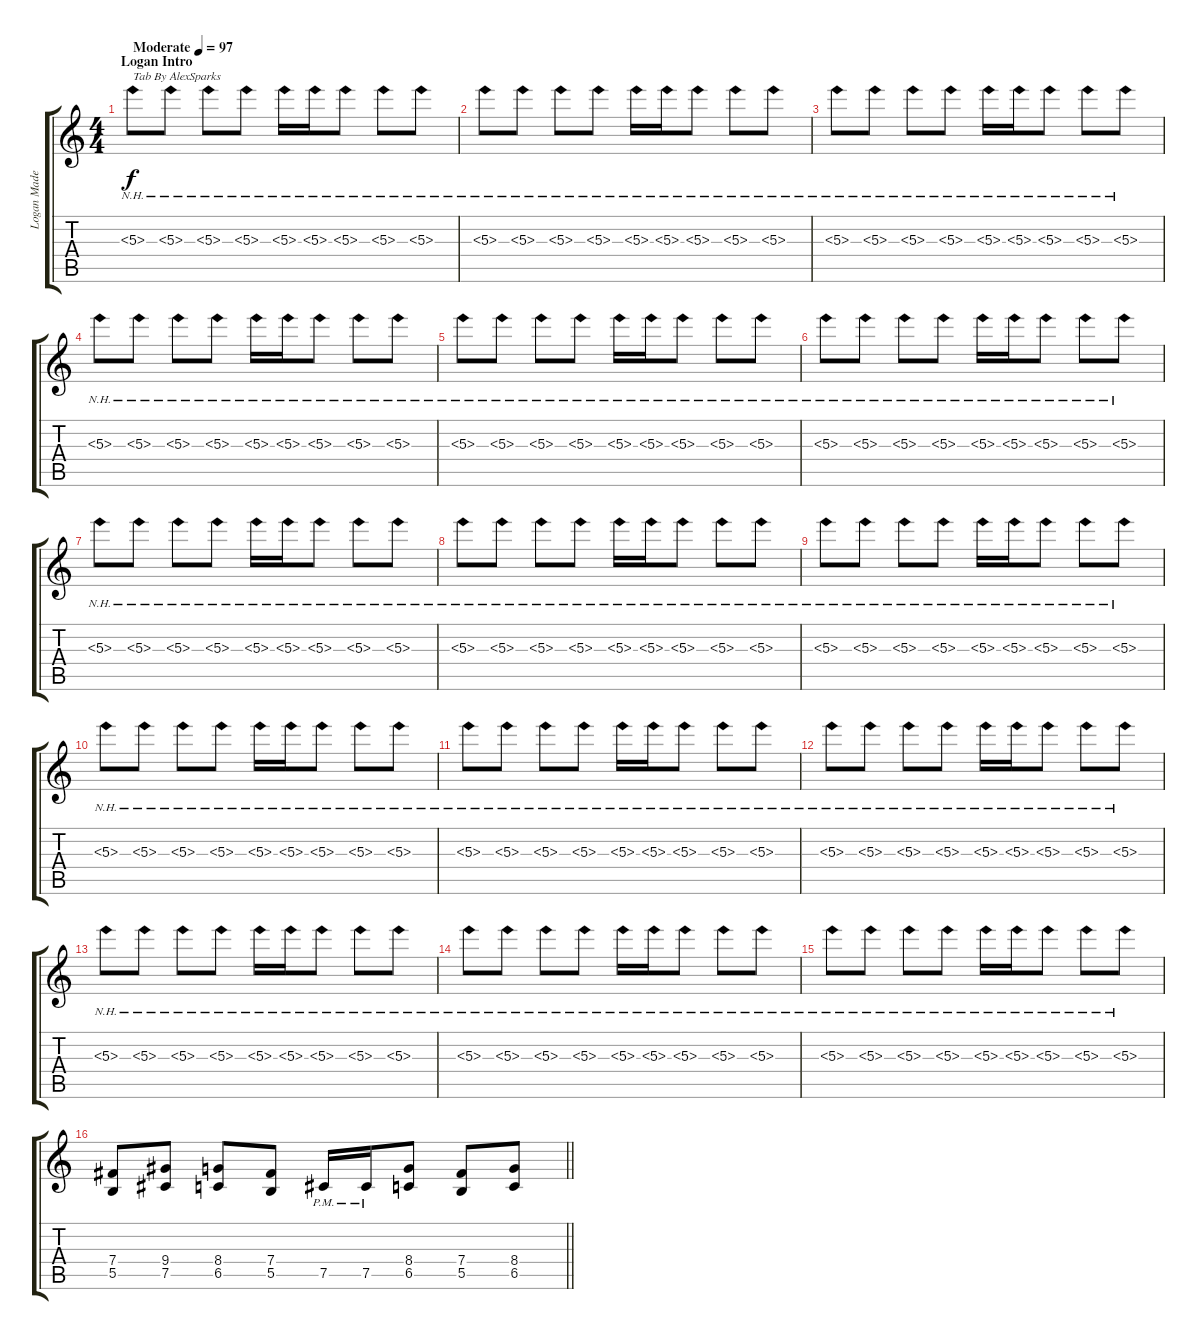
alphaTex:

\track ("Logan Mader" "Logan Made") {instrument distortionguitar}
\staff {score tabs}
\tuning (Db4 Ab3 E3 B2 Gb2 B1) {hide}
\ts (4 4)
\section ("" "Logan Intro")
\tempo (97 "Moderate")
\clef g2
\ks c
5.3{nh}.8{txt "Tab By AlexSparks" dy f instrument distortionguitar} 5.3{nh}.8 5.3{nh}.8 5.3{nh}.8 5.3{nh}.16 5.3{nh}.16 5.3{nh}.8 5.3{nh}.8 5.3{nh}.8 |
5.3{nh}.8 5.3{nh}.8 5.3{nh}.8 5.3{nh}.8 5.3{nh}.16 5.3{nh}.16 5.3{nh}.8 5.3{nh}.8 5.3{nh}.8 |
5.3{nh}.8 5.3{nh}.8 5.3{nh}.8 5.3{nh}.8 5.3{nh}.16 5.3{nh}.16 5.3{nh}.8 5.3{nh}.8 5.3{nh}.8 |
5.3{nh}.8 5.3{nh}.8 5.3{nh}.8 5.3{nh}.8 5.3{nh}.16 5.3{nh}.16 5.3{nh}.8 5.3{nh}.8 5.3{nh}.8 |
5.3{nh}.8 5.3{nh}.8 5.3{nh}.8 5.3{nh}.8 5.3{nh}.16 5.3{nh}.16 5.3{nh}.8 5.3{nh}.8 5.3{nh}.8 |
5.3{nh}.8 5.3{nh}.8 5.3{nh}.8 5.3{nh}.8 5.3{nh}.16 5.3{nh}.16 5.3{nh}.8 5.3{nh}.8 5.3{nh}.8 |
5.3{nh}.8 5.3{nh}.8 5.3{nh}.8 5.3{nh}.8 5.3{nh}.16 5.3{nh}.16 5.3{nh}.8 5.3{nh}.8 5.3{nh}.8 |
5.3{nh}.8 5.3{nh}.8 5.3{nh}.8 5.3{nh}.8 5.3{nh}.16 5.3{nh}.16 5.3{nh}.8 5.3{nh}.8 5.3{nh}.8 |
5.3{nh}.8 5.3{nh}.8 5.3{nh}.8 5.3{nh}.8 5.3{nh}.16 5.3{nh}.16 5.3{nh}.8 5.3{nh}.8 5.3{nh}.8 |
5.3{nh}.8 5.3{nh}.8 5.3{nh}.8 5.3{nh}.8 5.3{nh}.16 5.3{nh}.16 5.3{nh}.8 5.3{nh}.8 5.3{nh}.8 |
5.3{nh}.8 5.3{nh}.8 5.3{nh}.8 5.3{nh}.8 5.3{nh}.16 5.3{nh}.16 5.3{nh}.8 5.3{nh}.8 5.3{nh}.8 |
5.3{nh}.8 5.3{nh}.8 5.3{nh}.8 5.3{nh}.8 5.3{nh}.16 5.3{nh}.16 5.3{nh}.8 5.3{nh}.8 5.3{nh}.8 |
5.3{nh}.8 5.3{nh}.8 5.3{nh}.8 5.3{nh}.8 5.3{nh}.16 5.3{nh}.16 5.3{nh}.8 5.3{nh}.8 5.3{nh}.8 |
5.3{nh}.8 5.3{nh}.8 5.3{nh}.8 5.3{nh}.8 5.3{nh}.16 5.3{nh}.16 5.3{nh}.8 5.3{nh}.8 5.3{nh}.8 |
5.3{nh}.8 5.3{nh}.8 5.3{nh}.8 5.3{nh}.8 5.3{nh}.16 5.3{nh}.16 5.3{nh}.8 5.3{nh}.8 5.3{nh}.8 |
\barLineRight lightlight
(7.4 5.5).8 (9.4 7.5).8 (8.4 6.5).8 (7.4 5.5).8 7.5{pm}.16 7.5{pm}.16 (8.4 6.5).8 (7.4 5.5).8 (8.4 6.5).8
